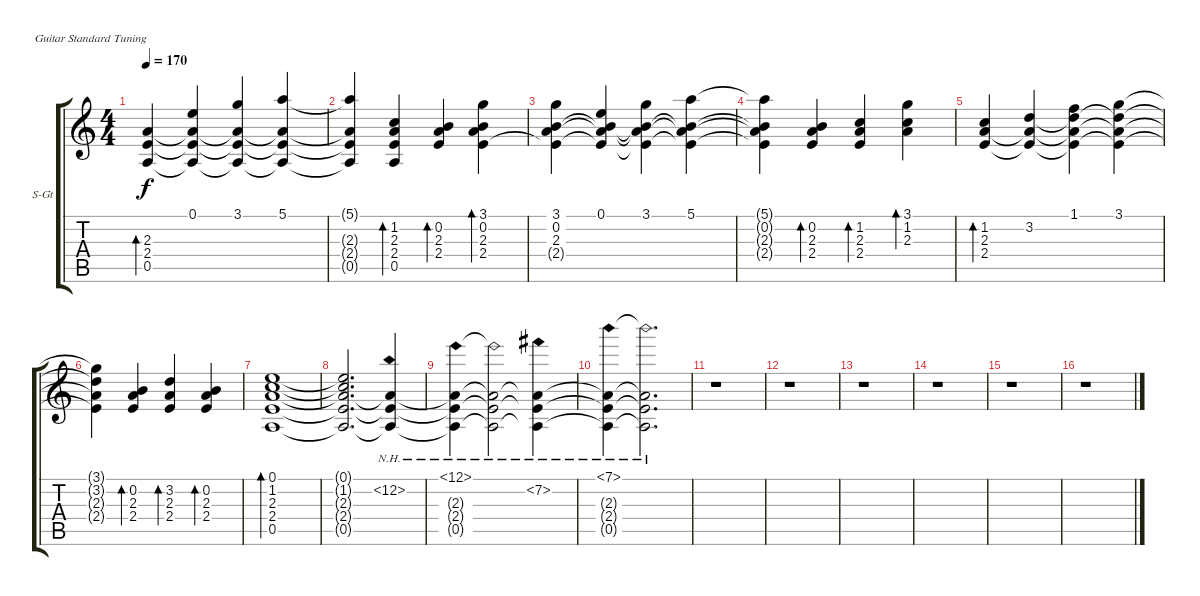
\bracketExtendMode groupsimilarinstruments
\firstSystemTrackNameOrientation horizontal
\otherSystemsTrackNameOrientation horizontal
\track ("Acoustic" "S-Gt") {instrument acousticguitarsteel}
\staff {score tabs}
\tuning (E4 B3 G3 D3 A2 E2)
\ts (4 4)
\tempo 170
\clef g2
\ks c
(2.3 2.4 0.5).4{bd 240 dy f} (0.1 2.3{t} 2.4{t} 0.5{t}).4 (3.1 2.3{t} 2.4{t} 0.5{t}).4 (5.1 2.3{t} 2.4{t} 0.5{t}).4 |
(5.1{t} 2.3{t} 2.4{t} 0.5{t}).4 (1.2 2.3 2.4 0.5).4{bd 240} (0.2 2.3 2.4).4{bd 240} (3.1 0.2 2.3 2.4).4{bd 240} |
(3.1 0.2 2.3 2.4{t}).4 (0.1 0.2{t} 2.3{t} 2.4{t}).4 (3.1 0.2{t} 2.3{t} 2.4{t}).4 (5.1 0.2{t} 2.3{t} 2.4{t}).4 |
(5.1{t} 0.2{t} 2.3{t} 2.4{t}).4 (0.2 2.3 2.4).4{bd 240} (1.2 2.3 2.4).4{bd 240} (3.1 1.2 2.3).4{bd 240} |
(1.2 2.3 2.4).4{bd 240} (3.2 2.3{t} 2.4{t}).4 (1.1 3.2{t} 2.3{t} 2.4{t}).4 (3.1 3.2{t} 2.3{t} 2.4{t}).4 |
(3.1{t} 3.2{t} 2.3{t} 2.4{t}).4 (0.2 2.3 2.4).4{bd 240} (3.2 2.3 2.4).4{bd 240} (0.2 2.3 2.4).4{bd 240} |
(0.1 1.2 2.3 2.4 0.5).1{bd 480} |
(0.1{t} 1.2{t} 2.3{t} 2.4{t} 0.5{t}).2{d} (12.2{nh} 2.3{t} 2.4{t} 0.5{t}).4 |
(12.1{nh} 2.3{t} 2.4{t} 0.5{t}).4 (12.1{nh t} 2.3{t} 2.4{t} 0.5{t}).2 (7.2{nh} 2.3{t} 2.4{t} 0.5{t}).4 |
(7.1{nh} 2.3{t} 2.4{t} 0.5{t}).4 (7.1{nh t} 2.3{t} 2.4{t} 0.5{t}).2{d} |
r.1 |
r.1 |
r.1 |
r.1 |
r.1 |
r.1
